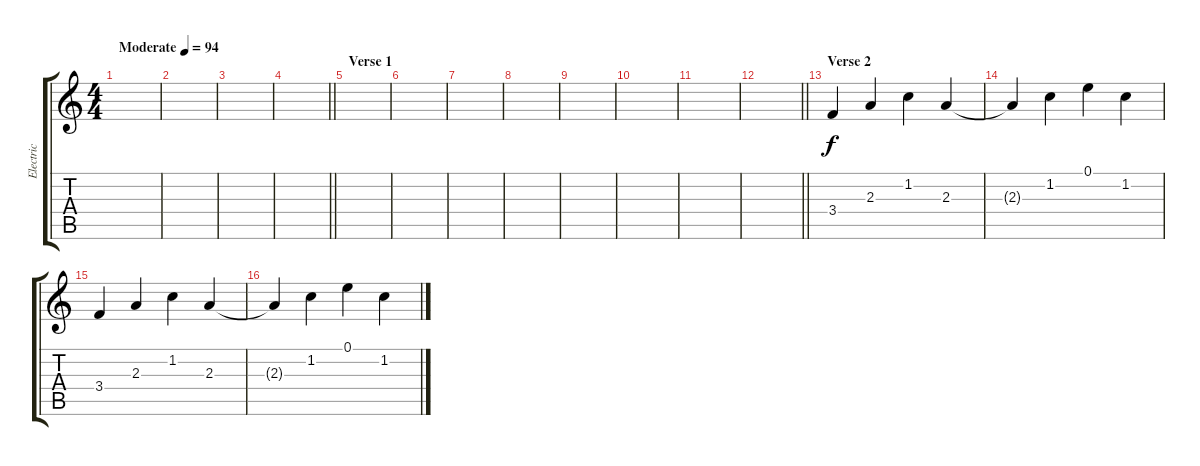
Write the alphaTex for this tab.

\track ("Electric" "Electric") {instrument overdrivenguitar}
\staff {score tabs}
\tuning (E4 B3 G3 D3 A2 E2) {hide}
\ts (4 4)
\tempo (94 "Moderate")
\clef g2
\ks c
|
|
|
\barLineRight lightlight
|
\section ("" "Verse 1")
|
|
|
|
|
|
|
\barLineRight lightlight
|
\section ("" "Verse 2")
3.4.4 2.3.4 1.2.4 2.3.4 |
2.3{t}.4 1.2.4 0.1.4 1.2.4 |
3.4.4 2.3.4 1.2.4 2.3.4 |
2.3{t}.4 1.2.4 0.1.4 1.2.4
